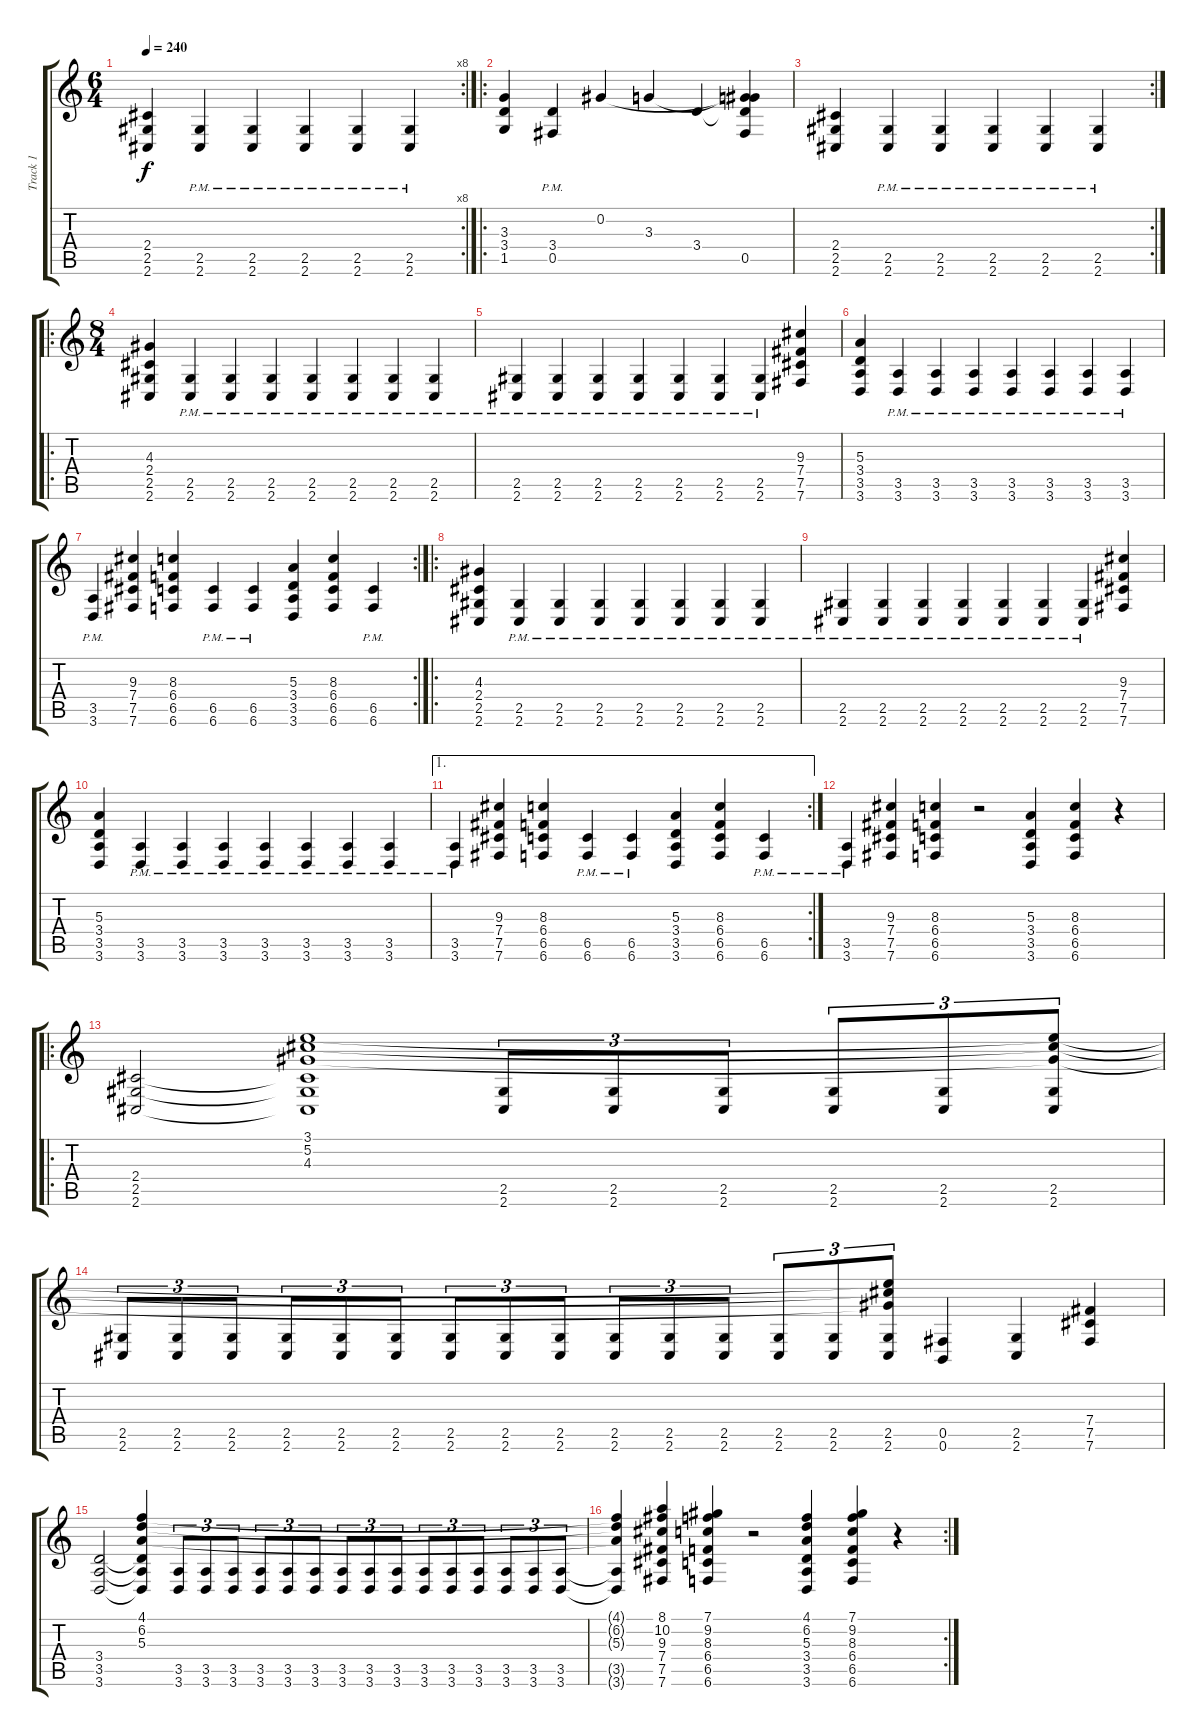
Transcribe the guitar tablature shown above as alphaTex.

\track ("Track 1" "Track 1") {instrument distortionguitar}
\staff {score tabs}
\tuning (Db4 Ab3 E3 B2 Gb2 B1) {hide}
\rc 8
\ts (6 4)
\tempo 240
\clef g2
\ks c
(2.4 2.5 2.6).4{dy f} (2.5{pm} 2.6{pm}).4 (2.5{pm} 2.6{pm}).4 (2.5{pm} 2.6{pm}).4 (2.5{pm} 2.6{pm}).4 (2.5{pm} 2.6{pm}).4 |
\ro
(3.3 3.4 1.5).4 (3.4{pm} 0.5{pm}).4 0.2.4 3.3.4 3.4.4 (0.2{t} 3.3{t} 3.4{t} 0.5).4 |
\rc 2
(2.4 2.5 2.6).4 (2.5{pm} 2.6{pm}).4 (2.5{pm} 2.6{pm}).4 (2.5{pm} 2.6{pm}).4 (2.5{pm} 2.6{pm}).4 (2.5{pm} 2.6{pm}).4 |
\ro
\ts (8 4)
(4.3 2.4 2.5 2.6).4 (2.5{pm} 2.6{pm}).4 (2.5{pm} 2.6{pm}).4 (2.5{pm} 2.6{pm}).4 (2.5{pm} 2.6{pm}).4 (2.5{pm} 2.6{pm}).4 (2.5{pm} 2.6{pm}).4 (2.5{pm} 2.6{pm}).4 |
(2.5{pm} 2.6{pm}).4 (2.5{pm} 2.6{pm}).4 (2.5{pm} 2.6{pm}).4 (2.5{pm} 2.6{pm}).4 (2.5{pm} 2.6{pm}).4 (2.5{pm} 2.6{pm}).4 (2.5{pm} 2.6{pm}).4 (9.3 7.4 7.5 7.6).4 |
(5.3 3.4 3.5 3.6).4 (3.5{pm} 3.6{pm}).4 (3.5{pm} 3.6{pm}).4 (3.5{pm} 3.6{pm}).4 (3.5{pm} 3.6{pm}).4 (3.5{pm} 3.6{pm}).4 (3.5{pm} 3.6{pm}).4 (3.5{pm} 3.6{pm}).4 |
\rc 2
(3.5{pm} 3.6{pm}).4 (9.3 7.4 7.5 7.6).4 (8.3 6.4 6.5 6.6).4 (6.5{pm} 6.6{pm}).4 (6.5{pm} 6.6{pm}).4 (5.3 3.4 3.5 3.6).4 (8.3 6.4 6.5 6.6).4 (6.5{pm} 6.6{pm}).4 |
\ro
(4.3 2.4 2.5 2.6).4 (2.5{pm} 2.6{pm}).4 (2.5{pm} 2.6{pm}).4 (2.5{pm} 2.6{pm}).4 (2.5{pm} 2.6{pm}).4 (2.5{pm} 2.6{pm}).4 (2.5{pm} 2.6{pm}).4 (2.5{pm} 2.6{pm}).4 |
(2.5{pm} 2.6{pm}).4 (2.5{pm} 2.6{pm}).4 (2.5{pm} 2.6{pm}).4 (2.5{pm} 2.6{pm}).4 (2.5{pm} 2.6{pm}).4 (2.5{pm} 2.6{pm}).4 (2.5{pm} 2.6{pm}).4 (9.3 7.4 7.5 7.6).4 |
(5.3 3.4 3.5 3.6).4 (3.5{pm} 3.6{pm}).4 (3.5{pm} 3.6{pm}).4 (3.5{pm} 3.6{pm}).4 (3.5{pm} 3.6{pm}).4 (3.5{pm} 3.6{pm}).4 (3.5{pm} 3.6{pm}).4 (3.5{pm} 3.6{pm}).4 |
\ae 1
\rc 2
(3.5{pm} 3.6{pm}).4 (9.3 7.4 7.5 7.6).4 (8.3 6.4 6.5 6.6).4 (6.5{pm} 6.6{pm}).4 (6.5{pm} 6.6{pm}).4 (5.3 3.4 3.5 3.6).4 (8.3 6.4 6.5 6.6).4 (6.5{pm} 6.6{pm}).4 |
(3.5{pm} 3.6{pm}).4 (9.3 7.4 7.5 7.6).4 (8.3 6.4 6.5 6.6).4 r.2 (5.3 3.4 3.5 3.6).4 (8.3 6.4 6.5 6.6).4 r.4 |
\ro
(2.4 2.5 2.6).2 (3.1 5.2 4.3 2.4{t} 2.5{t} 2.6{t}).1 (2.5 2.6).8{tu (3 2)} (2.5 2.6).8{tu (3 2)} (2.5 2.6).8{tu (3 2)} (2.5 2.6).8{tu (3 2)} (2.5 2.6).8{tu (3 2)} (3.1{t} 5.2{t} 4.3{t} 2.5 2.6).8{tu (3 2)} |
(2.5 2.6).8{tu (3 2)} (2.5 2.6).8{tu (3 2)} (2.5 2.6).8{tu (3 2)} (2.5 2.6).8{tu (3 2)} (2.5 2.6).8{tu (3 2)} (2.5 2.6).8{tu (3 2)} (2.5 2.6).8{tu (3 2)} (2.5 2.6).8{tu (3 2)} (2.5 2.6).8{tu (3 2)} (2.5 2.6).8{tu (3 2)} (2.5 2.6).8{tu (3 2)} (2.5 2.6).8{tu (3 2)} (2.5 2.6).8{tu (3 2)} (2.5 2.6).8{tu (3 2)} (3.1{t} 5.2{t} 4.3{t} 2.5 2.6).8{tu (3 2)} (0.5 0.6).4 (2.5 2.6).4 (7.4 7.5 7.6).4 |
(3.4 3.5 3.6).2 (4.1 6.2 5.3 3.4{t} 3.5{t} 3.6{t}).4 (3.5 3.6).8{tu (3 2)} (3.5 3.6).8{tu (3 2)} (3.5 3.6).8{tu (3 2)} (3.5 3.6).8{tu (3 2)} (3.5 3.6).8{tu (3 2)} (3.5 3.6).8{tu (3 2)} (3.5 3.6).8{tu (3 2)} (3.5 3.6).8{tu (3 2)} (3.5 3.6).8{tu (3 2)} (3.5 3.6).8{tu (3 2)} (3.5 3.6).8{tu (3 2)} (3.5 3.6).8{tu (3 2)} (3.5 3.6).8{tu (3 2)} (3.5 3.6).8{tu (3 2)} (3.5 3.6).8{tu (3 2)} |
\rc 2
(4.1{t} 6.2{t} 5.3{t} 3.5{t} 3.6{t}).4 (8.1 10.2 9.3 7.4 7.5 7.6).4 (7.1 9.2 8.3 6.4 6.5 6.6).4 r.2 (4.1 6.2 5.3 3.4 3.5 3.6).4 (7.1 9.2 8.3 6.4 6.5 6.6).4 r.4
